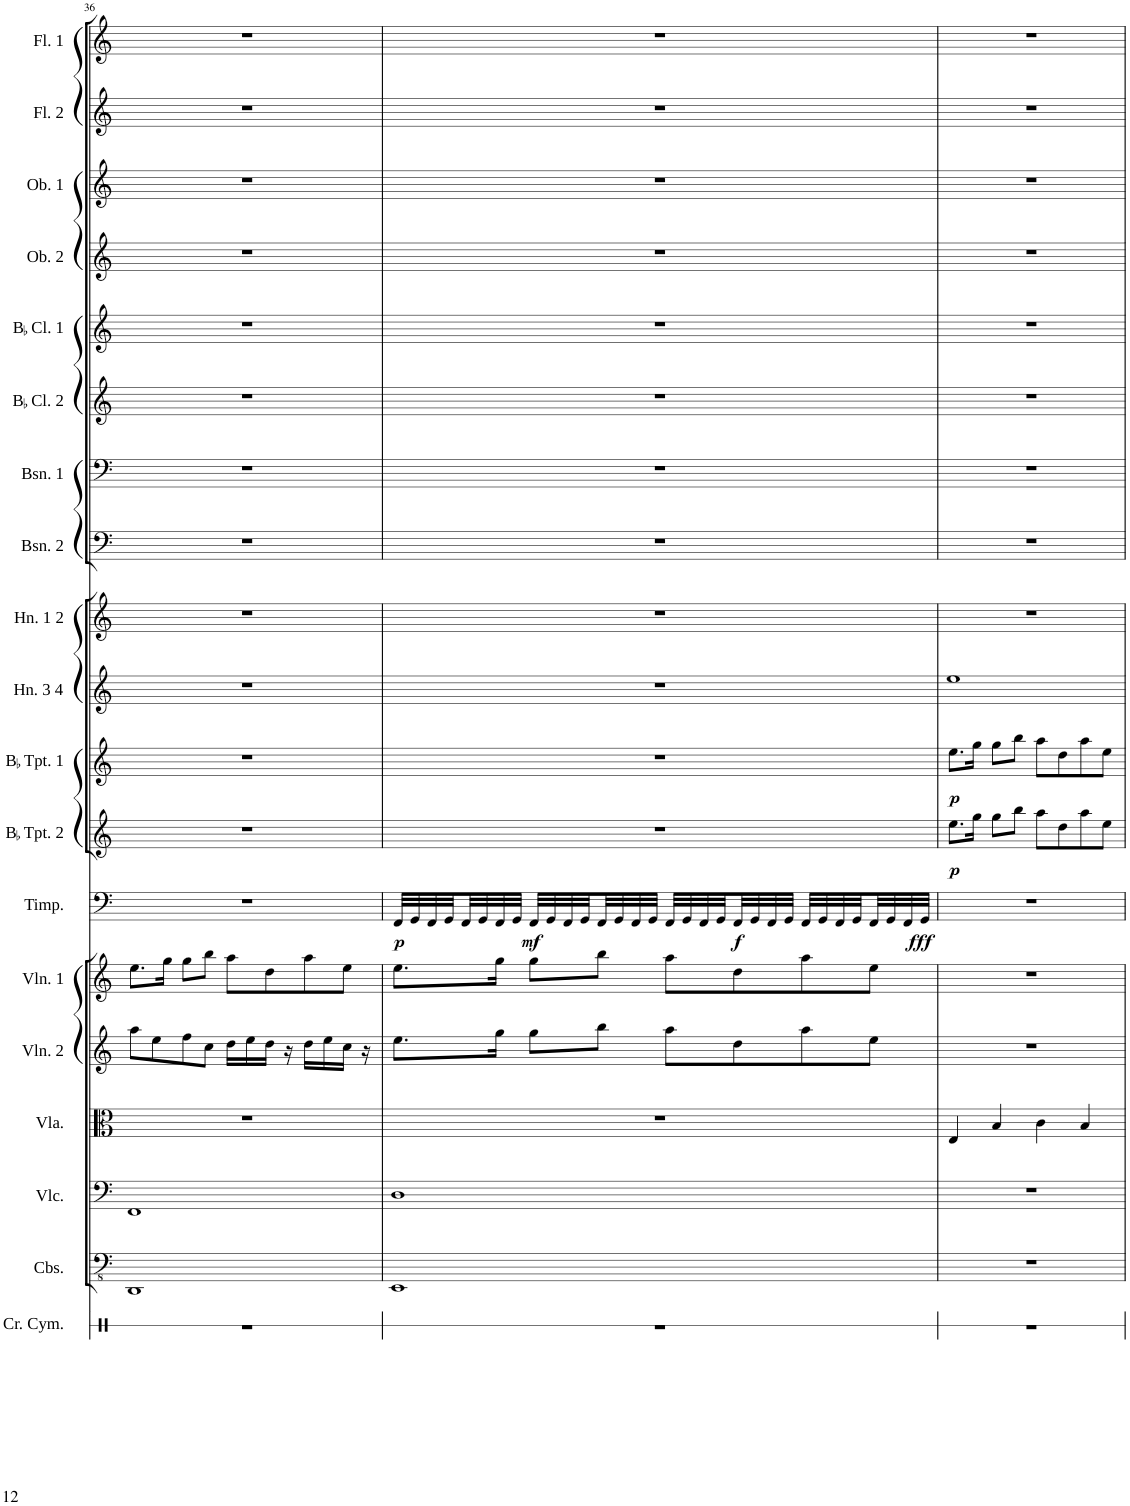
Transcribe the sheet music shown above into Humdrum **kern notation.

**kern	**kern	**kern	**kern	**kern	**kern	**kern	**dynam	**kern	**dynam	**kern	**dynam	**kern	**kern	**kern	**kern	**kern	**kern	**kern	**kern	**kern	**kern
*part19	*part18	*part17	*part16	*part15	*part14	*part13	*part13	*part12	*part12	*part11	*part11	*part10	*part9	*part8	*part7	*part6	*part5	*part4	*part3	*part2	*part1
*staff19	*staff18	*staff17	*staff16	*staff15	*staff14	*staff13	*staff13	*staff12	*staff12	*staff11	*staff11	*staff10	*staff9	*staff8	*staff7	*staff6	*staff5	*staff4	*staff3	*staff2	*staff1
*I"Crash Cymbal	*I"Contrabass	*I"Violoncello	*I"Viola	*I"Violin 2	*I"Violin 1	*I"Timpani	*	*I"BaccidentalFlat Trumpet 2	*	*I"BaccidentalFlat Trumpet 1	*	*I"Horn 3 4	*I"Horn 1 2	*I"Bassoon 2	*I"Bassoon 1	*I"BaccidentalFlat Clarinet 2	*I"BaccidentalFlat Clarinet 1	*I"Oboe 2	*I"Oboe 1	*I"Flute 2	*I"Flute 1
*I'Cr. Cym.	*I'Cbs.	*I'Vlc.	*I'Vla.	*I'Vln. 2	*I'Vln. 1	*I'Timp.	*	*I'BaccidentalFlat Tpt. 2	*	*I'BaccidentalFlat Tpt. 1	*	*I'Hn. 3 4	*I'Hn. 1 2	*I'Bsn. 2	*I'Bsn. 1	*I'BaccidentalFlat Cl. 2	*I'BaccidentalFlat Cl. 1	*I'Ob. 2	*I'Ob. 1	*I'Fl. 2	*I'Fl. 1
!!LO:PB:g=z
*clefX	*clefFv4	*clefF4	*clefC3	*clefG2	*clefG2	*clefF4	*	*clefG2	*	*clefG2	*	*clefG2	*clefG2	*clefF4	*clefF4	*clefG2	*clefG2	*clefG2	*clefG2	*clefG2	*clefG2
*	*	*	*	*	*	*	*	*ITrd1c2	*	*ITrd1c2	*	*ITrd4c7	*ITrd4c7	*	*	*ITrd1c2	*ITrd1c2	*	*	*	*
*k[]	*k[]	*k[]	*k[]	*k[]	*k[]	*k[]	*	*k[]	*	*k[]	*	*k[]	*k[]	*k[]	*k[]	*k[]	*k[]	*k[]	*k[]	*k[]	*k[]
*M4/4	*M4/4	*M4/4	*M4/4	*M4/4	*M4/4	*M4/4	*	*M4/4	*	*M4/4	*	*M4/4	*M4/4	*M4/4	*M4/4	*M4/4	*M4/4	*M4/4	*M4/4	*M4/4	*M4/4
=36	=36	=36	=36	=36	=36	=36	=36	=36	=36	=36	=36	=36	=36	=36	=36	=36	=36	=36	=36	=36	=36
1r	1DDD	1FF	1r	8aa\L	8.ee\L	1r	.	1r	.	1r	.	1r	1r	1r	1r	1r	1r	1r	1r	1r	1r
.	.	.	.	8ee\	.	.	.	.	.	.	.	.	.	.	.	.	.	.	.	.	.
.	.	.	.	.	16gg\Jk	.	.	.	.	.	.	.	.	.	.	.	.	.	.	.	.
.	.	.	.	8ff\	8gg\L	.	.	.	.	.	.	.	.	.	.	.	.	.	.	.	.
.	.	.	.	8cc\J	8bb\J	.	.	.	.	.	.	.	.	.	.	.	.	.	.	.	.
.	.	.	.	16dd\LL	8aa\L	.	.	.	.	.	.	.	.	.	.	.	.	.	.	.	.
.	.	.	.	16ee\	.	.	.	.	.	.	.	.	.	.	.	.	.	.	.	.	.
.	.	.	.	16dd\JJ	8dd\	.	.	.	.	.	.	.	.	.	.	.	.	.	.	.	.
.	.	.	.	16r	.	.	.	.	.	.	.	.	.	.	.	.	.	.	.	.	.
.	.	.	.	16dd\LL	8aa\	.	.	.	.	.	.	.	.	.	.	.	.	.	.	.	.
.	.	.	.	16ee\	.	.	.	.	.	.	.	.	.	.	.	.	.	.	.	.	.
.	.	.	.	16cc\JJ	8ee\J	.	.	.	.	.	.	.	.	.	.	.	.	.	.	.	.
.	.	.	.	16r	.	.	.	.	.	.	.	.	.	.	.	.	.	.	.	.	.
=37	=37	=37	=37	=37	=37	=37	=37	=37	=37	=37	=37	=37	=37	=37	=37	=37	=37	=37	=37	=37	=37
!	!	!	!	!	!	!	!LO:DY:b	!	!	!	!	!	!	!	!	!	!	!	!	!	!
1r	1EEE	1D	1r	8.ee\L	8.ee\L	32FF/LLL	p	1r	.	1r	.	1r	1r	1r	1r	1r	1r	1r	1r	1r	1r
.	.	.	.	.	.	32GG/	.	.	.	.	.	.	.	.	.	.	.	.	.	.	.
.	.	.	.	.	.	32FF/	.	.	.	.	.	.	.	.	.	.	.	.	.	.	.
.	.	.	.	.	.	32GG/	.	.	.	.	.	.	.	.	.	.	.	.	.	.	.
.	.	.	.	.	.	32FF/	.	.	.	.	.	.	.	.	.	.	.	.	.	.	.
.	.	.	.	.	.	32GG/	.	.	.	.	.	.	.	.	.	.	.	.	.	.	.
.	.	.	.	16gg\Jk	16gg\Jk	32FF/	.	.	.	.	.	.	.	.	.	.	.	.	.	.	.
.	.	.	.	.	.	32GG/JJJ	.	.	.	.	.	.	.	.	.	.	.	.	.	.	.
!	!	!	!	!	!	!	!LO:DY:b	!	!	!	!	!	!	!	!	!	!	!	!	!	!
.	.	.	.	8gg\L	8gg\L	32FF/LLL	mf	.	.	.	.	.	.	.	.	.	.	.	.	.	.
.	.	.	.	.	.	32GG/	.	.	.	.	.	.	.	.	.	.	.	.	.	.	.
.	.	.	.	.	.	32FF/	.	.	.	.	.	.	.	.	.	.	.	.	.	.	.
.	.	.	.	.	.	32GG/	.	.	.	.	.	.	.	.	.	.	.	.	.	.	.
.	.	.	.	8bb\J	8bb\J	32FF/	.	.	.	.	.	.	.	.	.	.	.	.	.	.	.
.	.	.	.	.	.	32GG/	.	.	.	.	.	.	.	.	.	.	.	.	.	.	.
.	.	.	.	.	.	32FF/	.	.	.	.	.	.	.	.	.	.	.	.	.	.	.
.	.	.	.	.	.	32GG/JJJ	.	.	.	.	.	.	.	.	.	.	.	.	.	.	.
.	.	.	.	8aa\L	8aa\L	32FF/LLL	.	.	.	.	.	.	.	.	.	.	.	.	.	.	.
.	.	.	.	.	.	32GG/	.	.	.	.	.	.	.	.	.	.	.	.	.	.	.
.	.	.	.	.	.	32FF/	.	.	.	.	.	.	.	.	.	.	.	.	.	.	.
.	.	.	.	.	.	32GG/	.	.	.	.	.	.	.	.	.	.	.	.	.	.	.
!	!	!	!	!	!	!	!LO:DY:b	!	!	!	!	!	!	!	!	!	!	!	!	!	!
.	.	.	.	8dd\	8dd\	32FF/	f	.	.	.	.	.	.	.	.	.	.	.	.	.	.
.	.	.	.	.	.	32GG/	.	.	.	.	.	.	.	.	.	.	.	.	.	.	.
.	.	.	.	.	.	32FF/	.	.	.	.	.	.	.	.	.	.	.	.	.	.	.
.	.	.	.	.	.	32GG/JJJ	.	.	.	.	.	.	.	.	.	.	.	.	.	.	.
.	.	.	.	8aa\	8aa\	32FF/LLL	.	.	.	.	.	.	.	.	.	.	.	.	.	.	.
.	.	.	.	.	.	32GG/	.	.	.	.	.	.	.	.	.	.	.	.	.	.	.
.	.	.	.	.	.	32FF/	.	.	.	.	.	.	.	.	.	.	.	.	.	.	.
.	.	.	.	.	.	32GG/	.	.	.	.	.	.	.	.	.	.	.	.	.	.	.
.	.	.	.	8ee\J	8ee\J	32FF/	.	.	.	.	.	.	.	.	.	.	.	.	.	.	.
.	.	.	.	.	.	32GG/	.	.	.	.	.	.	.	.	.	.	.	.	.	.	.
.	.	.	.	.	.	32FF/	.	.	.	.	.	.	.	.	.	.	.	.	.	.	.
!	!	!	!	!	!	!	!LO:DY:b	!	!	!	!	!	!	!	!	!	!	!	!	!	!
.	.	.	.	.	.	32GG/JJJ	fff	.	.	.	.	.	.	.	.	.	.	.	.	.	.
=38	=38	=38	=38	=38	=38	=38	=38	=38	=38	=38	=38	=38	=38	=38	=38	=38	=38	=38	=38	=38	=38
!	!	!	!	!	!	!	!	!	!LO:DY:b	!	!LO:DY:b	!	!	!	!	!	!	!	!	!	!
1r	1r	1r	4E/	1r	1r	1r	.	8.ee\L	p	8.ee\L	p	1ee	1r	1r	1r	1r	1r	1r	1r	1r	1r
.	.	.	.	.	.	.	.	16gg\Jk	.	16gg\Jk	.	.	.	.	.	.	.	.	.	.	.
.	.	.	4B/	.	.	.	.	8gg\L	.	8gg\L	.	.	.	.	.	.	.	.	.	.	.
.	.	.	.	.	.	.	.	8bb\J	.	8bb\J	.	.	.	.	.	.	.	.	.	.	.
.	.	.	4c\	.	.	.	.	8aa\L	.	8aa\L	.	.	.	.	.	.	.	.	.	.	.
.	.	.	.	.	.	.	.	8dd\	.	8dd\	.	.	.	.	.	.	.	.	.	.	.
.	.	.	4B/	.	.	.	.	8aa\	.	8aa\	.	.	.	.	.	.	.	.	.	.	.
.	.	.	.	.	.	.	.	8ee\J	.	8ee\J	.	.	.	.	.	.	.	.	.	.	.
=	=	=	=	=	=	=	=	=	=	=	=	=	=	=	=	=	=	=	=	=	=
*-	*-	*-	*-	*-	*-	*-	*-	*-	*-	*-	*-	*-	*-	*-	*-	*-	*-	*-	*-	*-	*-
